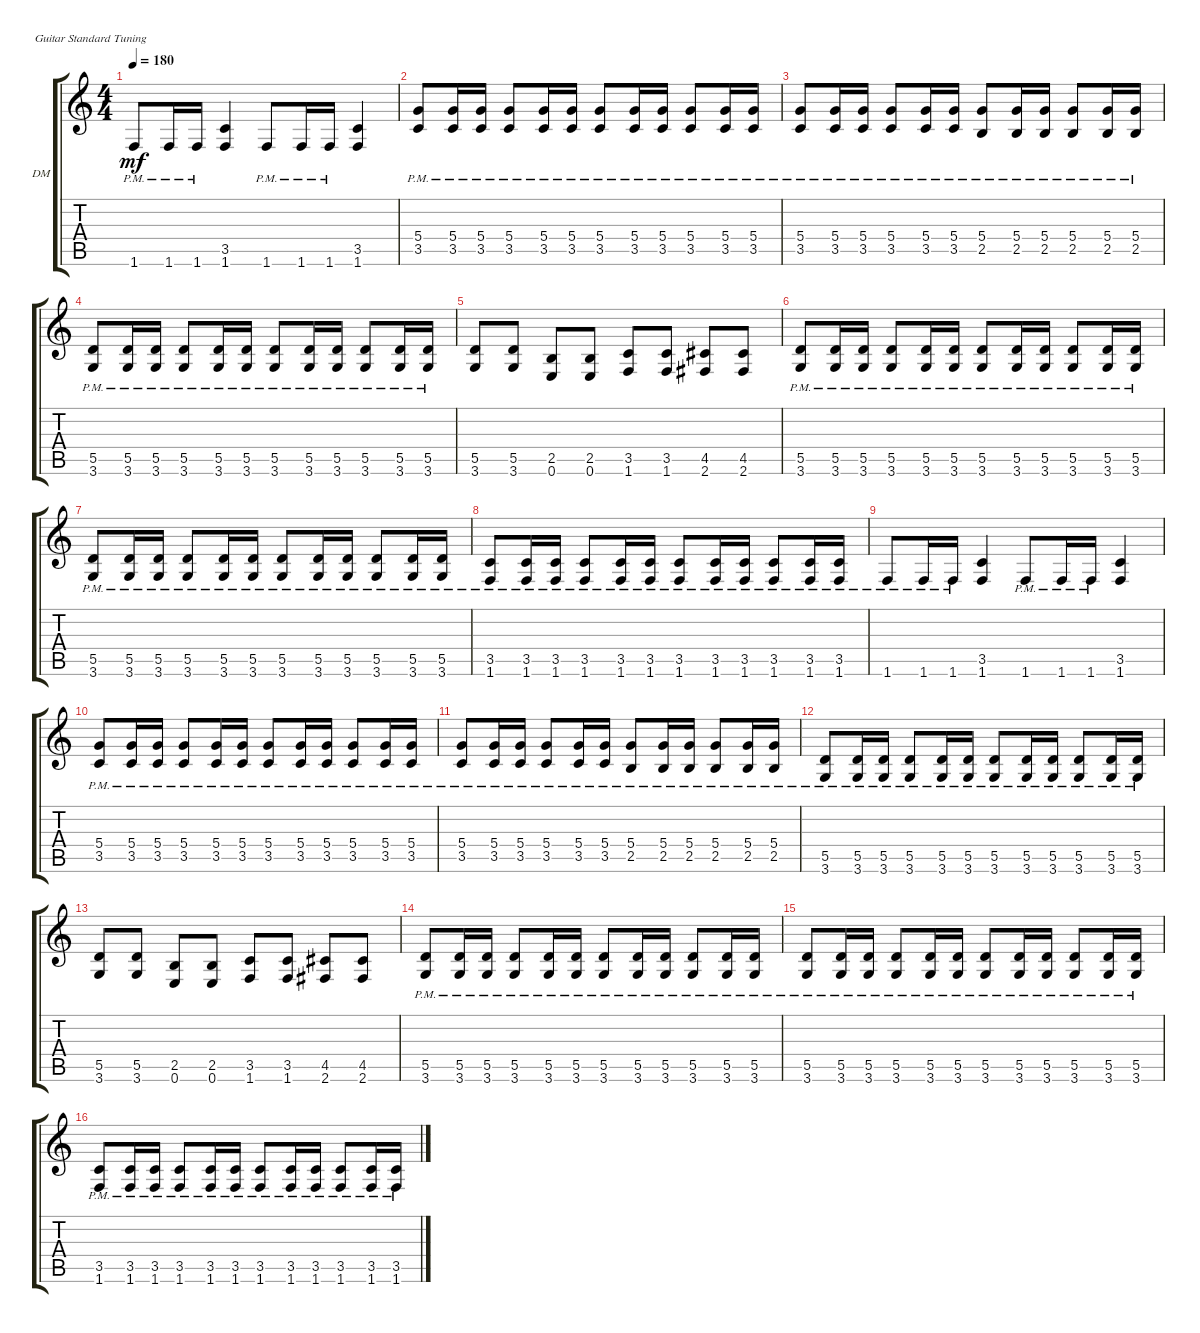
\bracketExtendMode groupsimilarinstruments
\firstSystemTrackNameOrientation horizontal
\otherSystemsTrackNameOrientation horizontal
\track ("Dave Murray" "DM") {instrument distortionguitar}
\staff {score tabs}
\tuning (E4 B3 G3 D3 A2 E2)
\ts (4 4)
\tempo 180
\clef g2
\ks c
1.6{pm}.8{dy mf} 1.6{pm}.16 1.6{pm}.16 (1.6 3.5).4 1.6{pm}.8 1.6{pm}.16 1.6{pm}.16 (1.6 3.5).4 |
(3.5{pm} 5.4{pm}).8 (5.4{pm} 3.5{pm}).16 (3.5{pm} 5.4{pm}).16 (3.5{pm} 5.4{pm}).8 (5.4{pm} 3.5{pm}).16 (3.5{pm} 5.4{pm}).16 (3.5{pm} 5.4{pm}).8 (5.4{pm} 3.5{pm}).16 (3.5{pm} 5.4{pm}).16 (3.5{pm} 5.4{pm}).8 (5.4{pm} 3.5{pm}).16 (3.5{pm} 5.4{pm}).16 |
(3.5{pm} 5.4{pm}).8 (5.4{pm} 3.5{pm}).16 (3.5{pm} 5.4{pm}).16 (3.5{pm} 5.4{pm}).8 (5.4{pm} 3.5{pm}).16 (3.5{pm} 5.4{pm}).16 (2.5{pm} 5.4{pm}).8 (5.4{pm} 2.5{pm}).16 (2.5{pm} 5.4{pm}).16 (2.5{pm} 5.4{pm}).8 (5.4{pm} 2.5{pm}).16 (2.5{pm} 5.4{pm}).16 |
(3.6{pm} 5.5{pm}).8 (5.5{pm} 3.6{pm}).16 (5.5{pm} 3.6{pm}).16 (3.6{pm} 5.5{pm}).8 (5.5{pm} 3.6{pm}).16 (5.5{pm} 3.6{pm}).16 (3.6{pm} 5.5{pm}).8 (5.5{pm} 3.6{pm}).16 (5.5{pm} 3.6{pm}).16 (3.6{pm} 5.5{pm}).8 (5.5{pm} 3.6{pm}).16 (5.5{pm} 3.6{pm}).16 |
(3.6 5.5).8 (3.6 5.5).8 (0.6 2.5).8 (2.5 0.6).8 (1.6 3.5).8 (3.5 1.6).8 (2.6 4.5).8 (2.6 4.5).8 |
(3.6{pm} 5.5{pm}).8 (5.5{pm} 3.6{pm}).16 (5.5{pm} 3.6{pm}).16 (3.6{pm} 5.5{pm}).8 (5.5{pm} 3.6{pm}).16 (5.5{pm} 3.6{pm}).16 (3.6{pm} 5.5{pm}).8 (5.5{pm} 3.6{pm}).16 (5.5{pm} 3.6{pm}).16 (3.6{pm} 5.5{pm}).8 (5.5{pm} 3.6{pm}).16 (5.5{pm} 3.6{pm}).16 |
(3.6{pm} 5.5{pm}).8 (5.5{pm} 3.6{pm}).16 (5.5{pm} 3.6{pm}).16 (3.6{pm} 5.5{pm}).8 (5.5{pm} 3.6{pm}).16 (5.5{pm} 3.6{pm}).16 (3.6{pm} 5.5{pm}).8 (5.5{pm} 3.6{pm}).16 (5.5{pm} 3.6{pm}).16 (3.6{pm} 5.5{pm}).8 (5.5{pm} 3.6{pm}).16 (5.5{pm} 3.6{pm}).16 |
(1.6{pm} 3.5{pm}).8 (3.5{pm} 1.6{pm}).16 (3.5{pm} 1.6{pm}).16 (1.6{pm} 3.5{pm}).8 (3.5{pm} 1.6{pm}).16 (3.5{pm} 1.6{pm}).16 (1.6{pm} 3.5{pm}).8 (3.5{pm} 1.6{pm}).16 (3.5{pm} 1.6{pm}).16 (1.6{pm} 3.5{pm}).8 (3.5{pm} 1.6{pm}).16 (3.5{pm} 1.6{pm}).16 |
1.6{pm}.8 1.6{pm}.16 1.6{pm}.16 (1.6 3.5).4 1.6{pm}.8 1.6{pm}.16 1.6{pm}.16 (1.6 3.5).4 |
(3.5{pm} 5.4{pm}).8 (5.4{pm} 3.5{pm}).16 (3.5{pm} 5.4{pm}).16 (3.5{pm} 5.4{pm}).8 (5.4{pm} 3.5{pm}).16 (3.5{pm} 5.4{pm}).16 (3.5{pm} 5.4{pm}).8 (5.4{pm} 3.5{pm}).16 (3.5{pm} 5.4{pm}).16 (3.5{pm} 5.4{pm}).8 (5.4{pm} 3.5{pm}).16 (3.5{pm} 5.4{pm}).16 |
(3.5{pm} 5.4{pm}).8 (5.4{pm} 3.5{pm}).16 (3.5{pm} 5.4{pm}).16 (3.5{pm} 5.4{pm}).8 (5.4{pm} 3.5{pm}).16 (3.5{pm} 5.4{pm}).16 (2.5{pm} 5.4{pm}).8 (5.4{pm} 2.5{pm}).16 (2.5{pm} 5.4{pm}).16 (2.5{pm} 5.4{pm}).8 (5.4{pm} 2.5{pm}).16 (2.5{pm} 5.4{pm}).16 |
(3.6{pm} 5.5{pm}).8 (5.5{pm} 3.6{pm}).16 (5.5{pm} 3.6{pm}).16 (3.6{pm} 5.5{pm}).8 (5.5{pm} 3.6{pm}).16 (5.5{pm} 3.6{pm}).16 (3.6{pm} 5.5{pm}).8 (5.5{pm} 3.6{pm}).16 (5.5{pm} 3.6{pm}).16 (3.6{pm} 5.5{pm}).8 (5.5{pm} 3.6{pm}).16 (5.5{pm} 3.6{pm}).16 |
(3.6 5.5).8 (3.6 5.5).8 (0.6 2.5).8 (2.5 0.6).8 (1.6 3.5).8 (3.5 1.6).8 (2.6 4.5).8 (2.6 4.5).8 |
(3.6{pm} 5.5{pm}).8 (5.5{pm} 3.6{pm}).16 (5.5{pm} 3.6{pm}).16 (3.6{pm} 5.5{pm}).8 (5.5{pm} 3.6{pm}).16 (5.5{pm} 3.6{pm}).16 (3.6{pm} 5.5{pm}).8 (5.5{pm} 3.6{pm}).16 (5.5{pm} 3.6{pm}).16 (3.6{pm} 5.5{pm}).8 (5.5{pm} 3.6{pm}).16 (5.5{pm} 3.6{pm}).16 |
(3.6{pm} 5.5{pm}).8 (5.5{pm} 3.6{pm}).16 (5.5{pm} 3.6{pm}).16 (3.6{pm} 5.5{pm}).8 (5.5{pm} 3.6{pm}).16 (5.5{pm} 3.6{pm}).16 (3.6{pm} 5.5{pm}).8 (5.5{pm} 3.6{pm}).16 (5.5{pm} 3.6{pm}).16 (3.6{pm} 5.5{pm}).8 (5.5{pm} 3.6{pm}).16 (5.5{pm} 3.6{pm}).16 |
(1.6{pm} 3.5{pm}).8 (3.5{pm} 1.6{pm}).16 (3.5{pm} 1.6{pm}).16 (1.6{pm} 3.5{pm}).8 (3.5{pm} 1.6{pm}).16 (3.5{pm} 1.6{pm}).16 (1.6{pm} 3.5{pm}).8 (3.5{pm} 1.6{pm}).16 (3.5{pm} 1.6{pm}).16 (1.6{pm} 3.5{pm}).8 (3.5{pm} 1.6{pm}).16 (3.5{pm} 1.6{pm}).16
